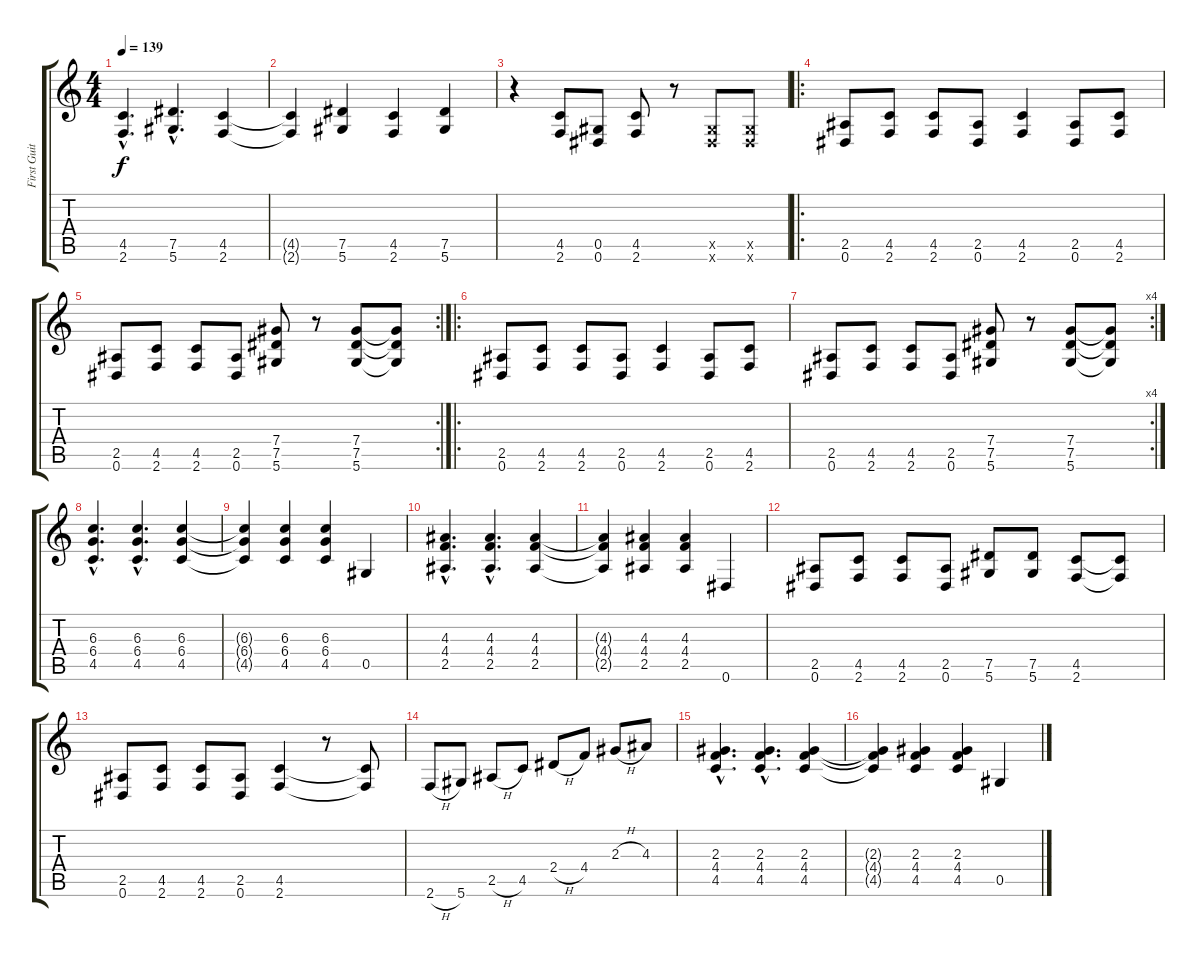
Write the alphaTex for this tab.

\track ("First Guitar" "First Guit") {instrument distortionguitar}
\staff {score tabs}
\tuning (Eb4 Bb3 Gb3 Db3 Ab2 Eb2) {hide}
\ts (4 4)
\tempo 139
\clef g2
\ks c
(4.5{hac} 2.6{hac}).4{d dy f} (7.5{hac} 5.6{hac}).4{d} (4.5 2.6).4 |
(4.5{t} 2.6{t}).4 (7.5 5.6).4 (4.5 2.6).4 (7.5 5.6).4 |
r.4 (4.5 2.6).8 (0.5 0.6).8 (4.5 2.6).8 r.8 (0.5{x} 0.6{x}).8 (0.5{x} 0.6{x}).8 |
\ro
(2.5 0.6).8 (4.5 2.6).8 (4.5 2.6).8 (2.5 0.6).8 (4.5 2.6).4 (2.5 0.6).8 (4.5 2.6).8 |
\rc 2
(2.5 0.6).8 (4.5 2.6).8 (4.5 2.6).8 (2.5 0.6).8 (7.4 7.5 5.6).8 r.8 (7.4 7.5 5.6).8 (7.4{t} 7.5{t} 5.6{t}).8 |
\ro
(2.5 0.6).8{instrument electricguitarmuted} (4.5 2.6).8 (4.5 2.6).8 (2.5 0.6).8 (4.5 2.6).4 (2.5 0.6).8 (4.5 2.6).8 |
\rc 4
(2.5 0.6).8 (4.5 2.6).8 (4.5 2.6).8 (2.5 0.6).8 (7.4 7.5 5.6).8{instrument distortionguitar} r.8 (7.4 7.5 5.6).8 (7.4{t} 7.5{t} 5.6{t}).8 |
(6.3{hac} 6.4{hac} 4.5{hac}).4{d} (6.3{hac} 6.4{hac} 4.5{hac}).4{d} (6.3 6.4 4.5).4 |
(6.3{t} 6.4{t} 4.5{t}).4 (6.3 6.4 4.5).4 (6.3 6.4 4.5).4 0.5.4 |
(4.3{hac} 4.4{hac} 2.5{hac}).4{d} (4.3{hac} 4.4{hac} 2.5{hac}).4{d} (4.3 4.4 2.5).4 |
(4.3{t} 4.4{t} 2.5{t}).4 (4.3 4.4 2.5).4 (4.3 4.4 2.5).4 0.6.4 |
(2.5 0.6).8 (4.5 2.6).8 (4.5 2.6).8 (2.5 0.6).8 (7.5 5.6).8 (7.5 5.6).8 (4.5 2.6).8 (4.5{t} 2.6{t}).8 |
(2.5 0.6).8 (4.5 2.6).8 (4.5 2.6).8 (2.5 0.6).8 (4.5 2.6).4 r.8 (4.5{t} 2.6{t}).8 |
2.6{h}.8 5.6.8 2.5{h}.8 4.5.8 2.4{h}.8 4.4.8 2.3{h}.8 4.3.8 |
(2.3{hac} 4.4{hac} 4.5{hac}).4{d} (2.3{hac} 4.4{hac} 4.5{hac}).4{d} (2.3 4.4 4.5).4 |
(2.3{t} 4.4{t} 4.5{t}).4 (2.3 4.4 4.5).4 (2.3 4.4 4.5).4 0.5.4
